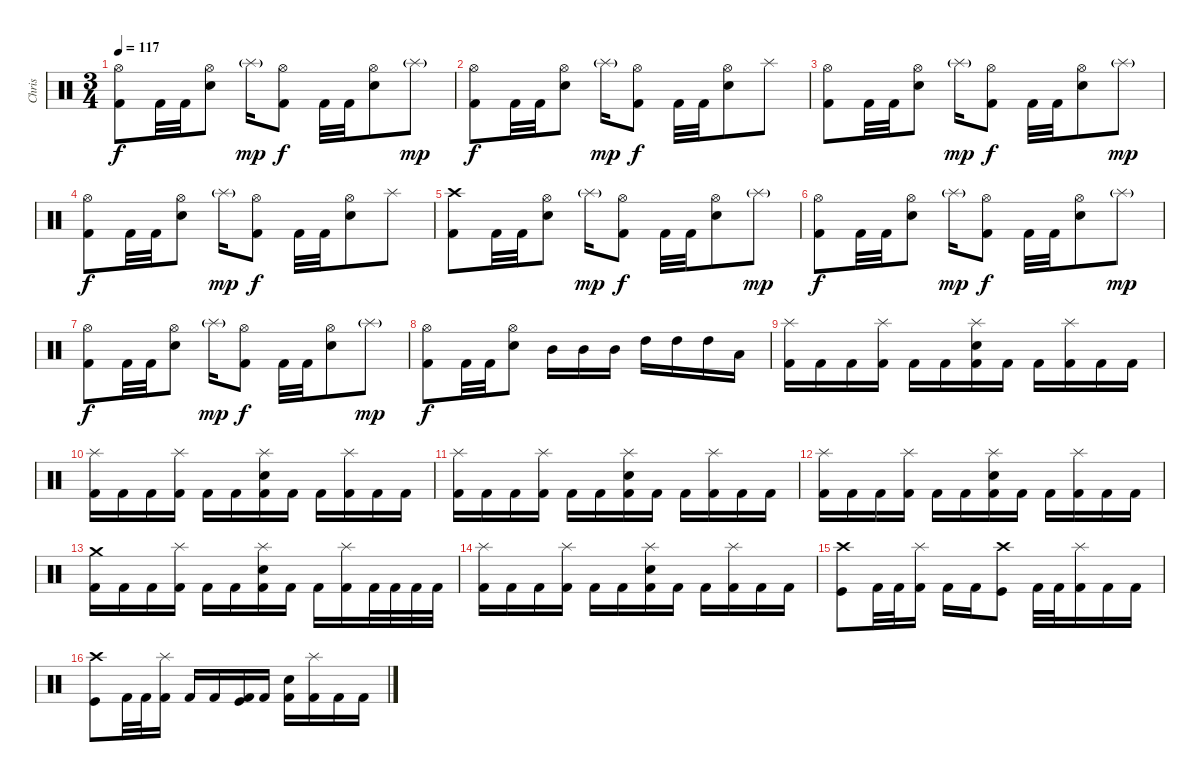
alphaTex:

\track ("Chris" "Chris") {instrument percussion}
\staff {score}
\articulation defaults
\ts (3 4)
\tempo 117
\clef neutral
\ks c
("Kick (hit) 2" "Hi-Hat (open)").8{dy f} "Kick (hit) 2".32 "Kick (hit) 2".32 ("Hi-Hat (open)" "Electric Snare (hit)").8 "Splash (hit)"{g}.16{dy mp} ("Hi-Hat (open)" "Kick (hit) 2").8{dy f} "Kick (hit) 2".32 "Kick (hit) 2".32 ("Hi-Hat (open)" "Electric Snare (hit)").8 "Splash (hit)"{g}.8{dy mp} |
("Kick (hit) 2" "Hi-Hat (open)").8{dy f} "Kick (hit) 2".32 "Kick (hit) 2".32 ("Hi-Hat (open)" "Electric Snare (hit)").8 "Splash (hit)"{g}.16{dy mp} ("Hi-Hat (open)" "Kick (hit) 2").8{dy f} "Kick (hit) 2".32 "Kick (hit) 2".32 ("Hi-Hat (open)" "Electric Snare (hit)").8 "Splash (hit)".8 |
("Kick (hit) 2" "Hi-Hat (open)").8 "Kick (hit) 2".32 "Kick (hit) 2".32 ("Hi-Hat (open)" "Electric Snare (hit)").8 "Splash (hit)"{g}.16{dy mp} ("Hi-Hat (open)" "Kick (hit) 2").8{dy f} "Kick (hit) 2".32 "Kick (hit) 2".32 ("Hi-Hat (open)" "Electric Snare (hit)").8 "Splash (hit)"{g}.8{dy mp} |
("Kick (hit) 2" "Hi-Hat (open)").8{dy f} "Kick (hit) 2".32 "Kick (hit) 2".32 ("Hi-Hat (open)" "Electric Snare (hit)").8 "Splash (hit)"{g}.16{dy mp} ("Hi-Hat (open)" "Kick (hit) 2").8{dy f} "Kick (hit) 2".32 "Kick (hit) 2".32 ("Hi-Hat (open)" "Electric Snare (hit)").8 "Splash (hit)".8 |
("Kick (hit) 2" "Crash high (hit)").8 "Kick (hit) 2".32 "Kick (hit) 2".32 ("Hi-Hat (open)" "Electric Snare (hit)").8 "Splash (hit)"{g}.16{dy mp} ("Hi-Hat (open)" "Kick (hit) 2").8{dy f} "Kick (hit) 2".32 "Kick (hit) 2".32 ("Hi-Hat (open)" "Electric Snare (hit)").8 "Splash (hit)"{g}.8{dy mp} |
("Kick (hit) 2" "Hi-Hat (open)").8{dy f} "Kick (hit) 2".32 "Kick (hit) 2".32 ("Hi-Hat (open)" "Electric Snare (hit)").8 "Splash (hit)"{g}.16{dy mp} ("Hi-Hat (open)" "Kick (hit) 2").8{dy f} "Kick (hit) 2".32 "Kick (hit) 2".32 ("Hi-Hat (open)" "Electric Snare (hit)").8 "Splash (hit)"{g}.8{dy mp} |
("Kick (hit) 2" "Hi-Hat (open)").8{dy f} "Kick (hit) 2".32 "Kick (hit) 2".32 ("Hi-Hat (open)" "Electric Snare (hit)").8 "Splash (hit)"{g}.16{dy mp} ("Hi-Hat (open)" "Kick (hit) 2").8{dy f} "Kick (hit) 2".32 "Kick (hit) 2".32 ("Hi-Hat (open)" "Electric Snare (hit)").8 "Splash (hit)"{g}.8{dy mp} |
("Kick (hit) 2" "Hi-Hat (open)").8{dy f} "Kick (hit) 2".32 "Kick (hit) 2".32 ("Hi-Hat (open)" "Electric Snare (hit)").8 "Mid Tom (hit)".16 "Mid Tom (hit)".16 "Mid Tom (hit)".16 "High Tom (hit)".16 "High Tom (hit)".16 "High Tom (hit)".16 "Low Tom (hit)".16 |
("Kick (hit) 2" "Splash (hit)").16 "Kick (hit) 2".16 "Kick (hit) 2".16 ("Kick (hit) 2" "Splash (hit)").16 "Kick (hit) 2".16 "Kick (hit) 2".16 ("Kick (hit) 2" "Electric Snare (hit)" "Splash (hit)").16 "Kick (hit) 2".16 "Kick (hit) 2".16 ("Kick (hit) 2" "Splash (hit)").16 "Kick (hit) 2".16 "Kick (hit) 2".16 |
("Kick (hit) 2" "Splash (hit)").16 "Kick (hit) 2".16 "Kick (hit) 2".16 ("Kick (hit) 2" "Splash (hit)").16 "Kick (hit) 2".16 "Kick (hit) 2".16 ("Kick (hit) 2" "Electric Snare (hit)" "Splash (hit)").16 "Kick (hit) 2".16 "Kick (hit) 2".16 ("Kick (hit) 2" "Splash (hit)").16 "Kick (hit) 2".16 "Kick (hit) 2".16 |
("Kick (hit) 2" "Splash (hit)").16 "Kick (hit) 2".16 "Kick (hit) 2".16 ("Kick (hit) 2" "Splash (hit)").16 "Kick (hit) 2".16 "Kick (hit) 2".16 ("Kick (hit) 2" "Electric Snare (hit)" "Splash (hit)").16 "Kick (hit) 2".16 "Kick (hit) 2".16 ("Kick (hit) 2" "Splash (hit)").16 "Kick (hit) 2".16 "Kick (hit) 2".16 |
("Kick (hit) 2" "Splash (hit)").16 "Kick (hit) 2".16 "Kick (hit) 2".16 ("Kick (hit) 2" "Splash (hit)").16 "Kick (hit) 2".16 "Kick (hit) 2".16 ("Kick (hit) 2" "Electric Snare (hit)" "Splash (hit)").16 "Kick (hit) 2".16 "Kick (hit) 2".16 ("Kick (hit) 2" "Splash (hit)").16 "Kick (hit) 2".16 "Kick (hit) 2".16 |
("Kick (hit) 2" "Crash medium (hit)").16 "Kick (hit) 2".16 "Kick (hit) 2".16 ("Kick (hit) 2" "Splash (hit)").16 "Kick (hit) 2".16 "Kick (hit) 2".16 ("Kick (hit) 2" "Electric Snare (hit)" "Splash (hit)").16 "Kick (hit) 2".16 "Kick (hit) 2".16 ("Kick (hit) 2" "Splash (hit)").16 "Kick (hit) 2".32 "Kick (hit) 2".32 "Kick (hit) 2".32 "Kick (hit) 2".32 |
("Kick (hit) 2" "Splash (hit)").16 "Kick (hit) 2".16 "Kick (hit) 2".16 ("Kick (hit) 2" "Splash (hit)").16 "Kick (hit) 2".16 "Kick (hit) 2".16 ("Kick (hit) 2" "Electric Snare (hit)" "Splash (hit)").16 "Kick (hit) 2".16 "Kick (hit) 2".16 ("Kick (hit) 2" "Splash (hit)").16 "Kick (hit) 2".16 "Kick (hit) 2".16 |
("Crash high (hit)" "Kick (hit)").8 "Kick (hit) 2".32 "Kick (hit) 2".32 ("Kick (hit) 2" "Splash (hit)").16 "Kick (hit) 2".16 "Kick (hit) 2".16 ("Crash high (hit)" "Kick (hit)").8 "Kick (hit) 2".32 "Kick (hit) 2".32 ("Kick (hit) 2" "Splash (hit)").16 "Kick (hit) 2".16 "Kick (hit) 2".16 |
("Crash high (hit)" "Kick (hit)").8 "Kick (hit) 2".32 "Kick (hit) 2".32 ("Kick (hit) 2" "Splash (hit)").16 "Kick (hit) 2".16 "Kick (hit) 2".16 ("Kick (hit) 2" "Kick (hit)").16 "Kick (hit) 2".16 ("Kick (hit) 2" "Electric Snare (hit)").16 ("Kick (hit) 2" "Splash (hit)").16 "Kick (hit) 2".16 "Kick (hit) 2".16
